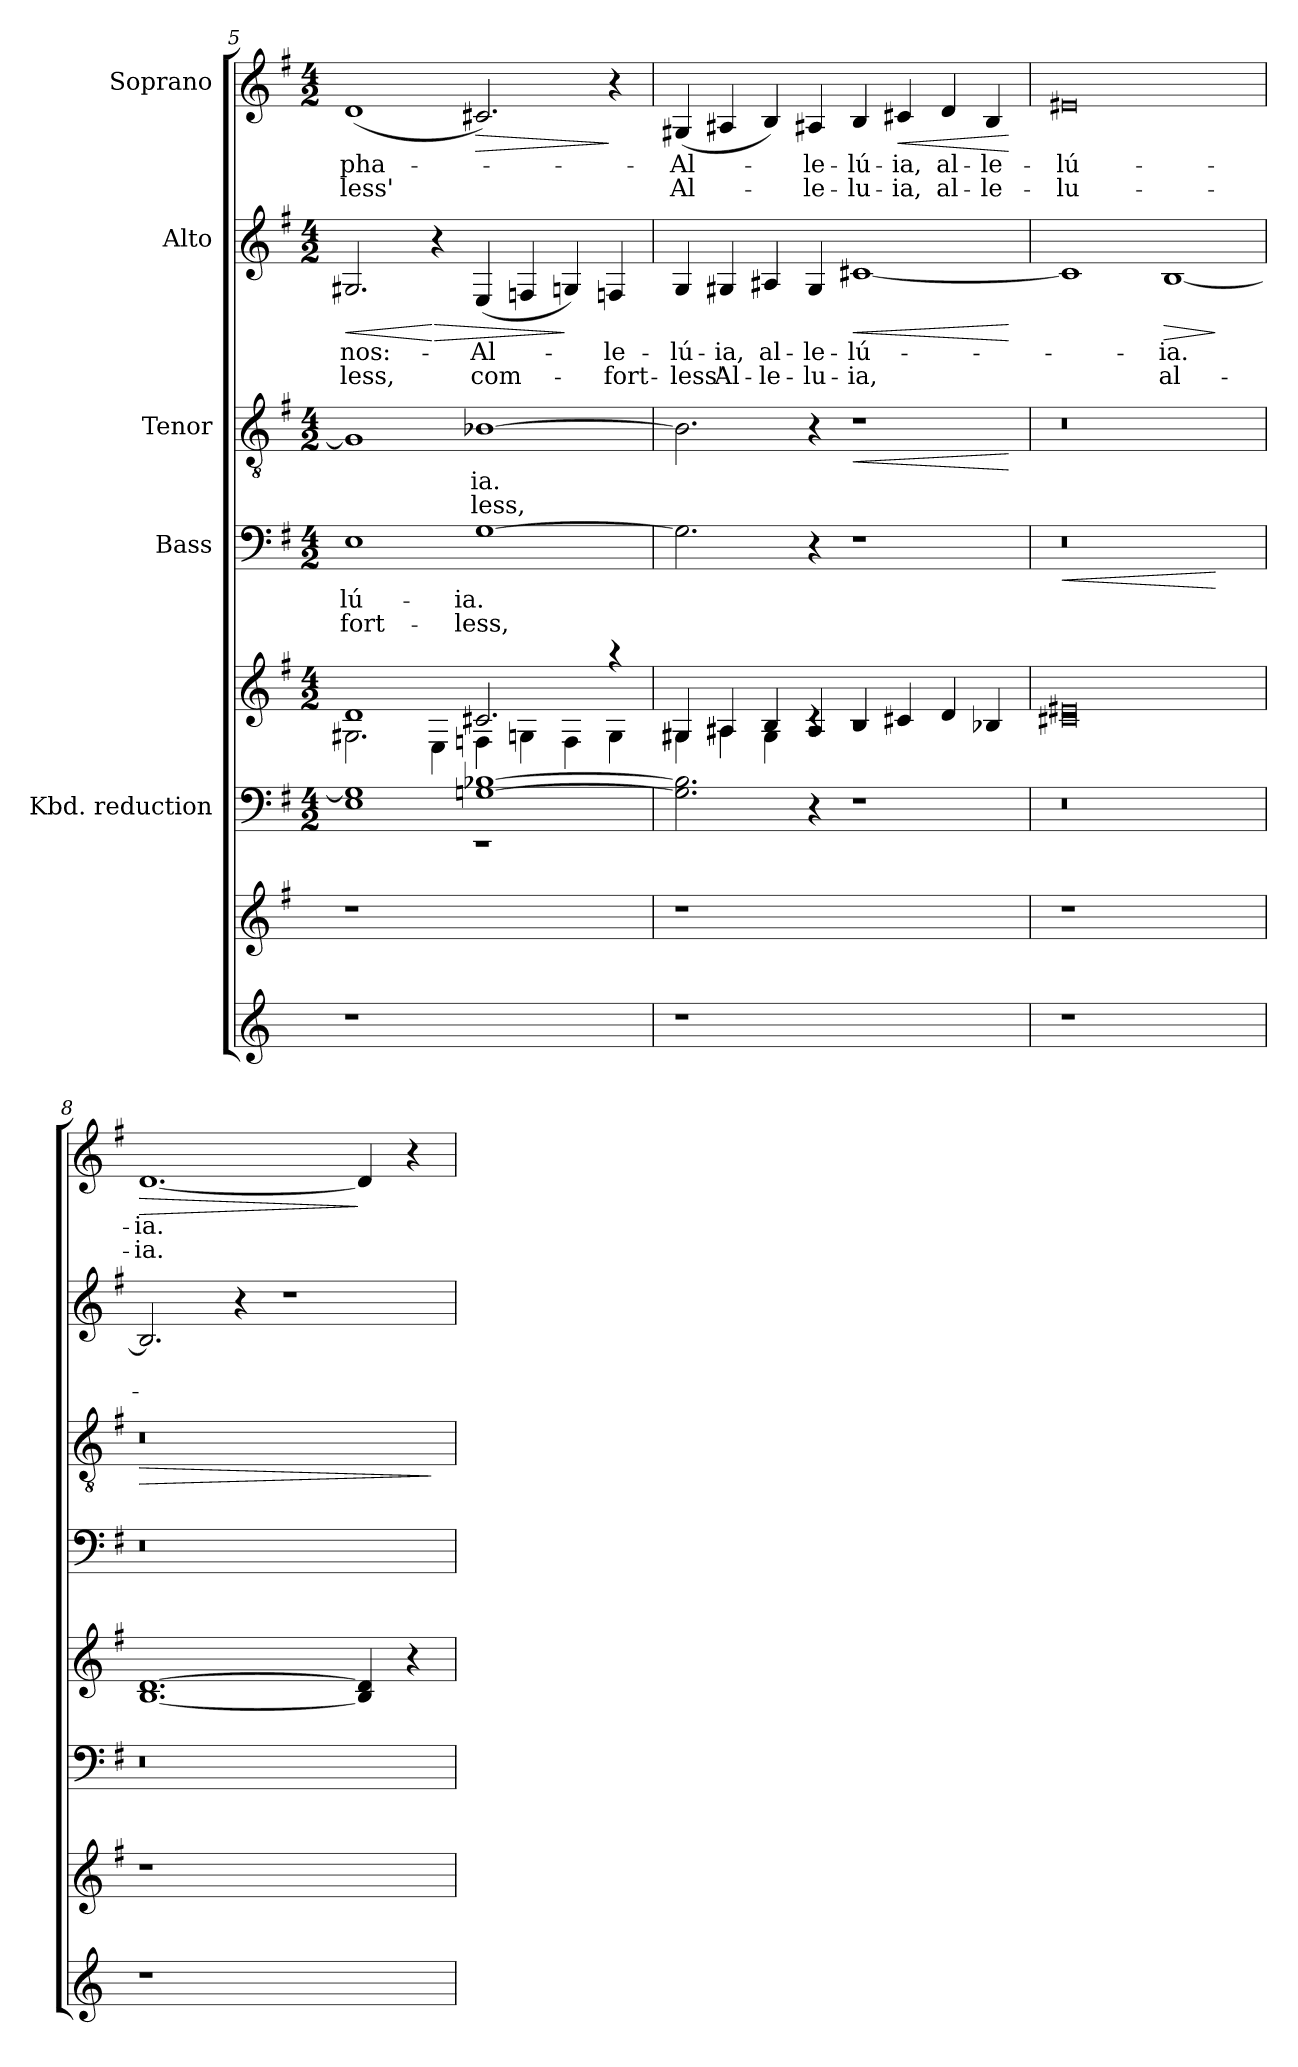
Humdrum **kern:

**kern	**kern	**kern	**kern	**kern	**text	**text	**dynam	**kern	**text	**text	**dynam	**kern	**text	**text	**dynam	**kern	**text	**text	**dynam
*part7	*part6	*part5	*part5	*part4	*part4	*part4	*part4	*part3	*part3	*part3	*part3	*part2	*part2	*part2	*part2	*part1	*part1	*part1	*part1
*staff8	*staff7	*staff6	*staff5	*staff4	*staff4	*staff4	*staff4	*staff3	*staff3	*staff3	*staff3	*staff2	*staff2	*staff2	*staff2	*staff1	*staff1	*staff1	*staff1
*	*	*I"Kbd. reduction	*	*I"Bass	*	*	*	*I"Tenor	*	*	*	*I"Alto	*	*	*	*I"Soprano	*	*	*
*clefG2	*clefG2	*clefF4	*clefG2	*clefF4	*	*	*	*clefGv2	*	*	*	*clefG2	*	*	*	*clefG2	*	*	*
*	*ITrd-3c-5	*ITrd-3c-5	*ITrd-3c-5	*ITrd-3c-5	*	*	*	*ITrd-3c-5	*	*	*	*ITrd-3c-5	*	*	*	*ITrd-3c-5	*	*	*
*k[]	*k[]	*k[]	*k[]	*k[]	*	*	*	*k[]	*	*	*	*k[]	*	*	*	*k[]	*	*	*
*C:	*C:	*C:	*C:	*C:	*	*	*	*C:	*	*	*	*C:	*	*	*	*C:	*	*	*
*	*	*M4/2	*M4/2	*M4/2	*	*	*	*M4/2	*	*	*	*M4/2	*	*	*	*M4/2	*	*	*
=5	=5	=5	=5	=5	=5	=5	=5	=5	=5	=5	=5	=5	=5	=5	=5	=5	=5	=5	=5
*	*	*^	*^	*	*	*	*	*	*	*	*	*	*	*	*	*	*	*	*
!	!	!	!	!	!	!	!LO:LY:b:rj	!LO:LY:b:rj	!	!	!	!	!	!	!LO:LY:b	!LO:LY:b	!LO:HP:b	!	!LO:LY:b	!LO:LY:b	!
1r	1r	1c#]	1A	1g	2.c#X\	1A	-lú-	-fort-	.	1c#]	.	.	.	2.c#X/	-nos:-	-less,	<	(<1g	-pha-	-less'	.
!	!	!	!	!	!	!	!	!	!	!	!	!	!	!	!	!	!LO:HP:n=1:b	!	!	!	!
.	.	.	.	.	4A\	.	.	.	.	.	.	.	.	4r	.	.	[ >	.	.	.	.
!	!	!	!	!	!	!	!LO:LY:b	!LO:LY:b	!	!	!LO:LY:b	!LO:LY:b	!	!	!LO:LY:b	!LO:LY:b	!	!	!	!	!LO:HP:b
1ryy	1ryy	[1cn [1e-X	1rEE	2.f#X/	4B-X\	[1c	-ia.	-less,	.	[1e-X	-ia.	-less,	.	(4A/	-Al-	com-	.	2.f#X/)	.	.	>
.	.	.	.	.	4cn\	.	.	.	.	.	.	.	.	4B-X/	.	.	.	.	.	.	.
.	.	.	.	.	4B-\	.	.	.	.	.	.	.	.	4cn/)	.	.	]	.	.	.	.
!	!	!	!	!	!	!	!	!	!	!	!	!	!	!	!LO:LY:b	!LO:LY:b	!	!	!	!	!
.	.	.	.	4raa	4c\	.	.	.	.	.	.	.	.	4B-X/	-le-	-fort-	.	4r	.	.	]
*	*	*v	*v	*	*	*	*	*	*	*	*	*	*	*	*	*	*	*	*	*	*
=6	=6	=6	=6	=6	=6	=6	=6	=6	=6	=6	=6	=6	=6	=6	=6	=6	=6	=6	=6	=6
!	!	!	!	!	!	!	!	!	!	!	!	!	!	!LO:LY:b	!LO:LY:b	!	!	!LO:LY:b	!LO:LY:b	!
1r	1r	2.c\] 2.e-\]	4c#X/	4c#\	2.c\]	.	.	.	2.e-\]	.	.	.	4c/	-lú-	-less'	.	(4c#X/	Al-	Al-	.
!	!	!	!	!	!	!	!	!	!	!	!	!	!	!LO:LY:b	!LO:LY:b	!	!	!	!	!
.	.	.	4d#X/	4d#\	.	.	.	.	.	.	.	.	4c#X/	-ia,	Al-	.	4d#X/	.	.	.
!	!	!	!	!	!	!	!	!	!	!	!	!	!	!LO:LY:b	!LO:LY:b	!	!	!	!	!
.	.	.	4e/	4c#\	.	.	.	.	.	.	.	.	4d#X/	al-	-le-	.	4e/)	.	.	.
!	!	!	!	!	!	!	!	!	!	!	!	!	!	!LO:LY:b	!LO:LY:b	!	!	!LO:LY:b	!LO:LY:b	!
.	.	4r	4d#/	4rc	4r	.	.	.	4r	.	.	.	4c#/	-le-	-lu-	.	4d#X/	-le-	-le-	.
!	!	!	!	!	!	!	!	!	!	!	!	!LO:HP:b	!	!LO:LY:b	!LO:LY:b	!LO:HP:b	!	!LO:LY:b	!LO:LY:b	!
1ryy	1ryy	1r	4e/	1rc	1r	.	.	.	1r	.	.	<	[1f#X	-lú-	-ia,	<	4e/	-lú-	-lu-	.
!	!	!	!	!	!	!	!	!	!	!	!	!	!	!	!	!	!	!LO:LY:b	!LO:LY:b	!LO:HP:b
.	.	.	4f#X/	.	.	.	.	.	.	.	.	.	.	.	.	.	4f#X/	-ia,	-ia,	<
!	!	!	!	!	!	!	!	!	!	!	!	!	!	!	!	!	!	!LO:LY:b	!LO:LY:b	!
.	.	.	4g/	.	.	.	.	.	.	.	.	.	.	.	.	.	4g/	al-	al-	.
!	!	!	!	!	!	!	!	!	!	!	!	!	!	!	!	!	!	!LO:LY:b	!LO:LY:b	!
.	.	.	4e-X/	.	.	.	.	.	.	.	.	.	.	.	.	.	4e/	-le-	-le-	.
*	*	*	*v	*v	*	*	*	*	*	*	*	*	*	*	*	*	*	*	*	*
.	.	.	.	.	.	.	.	.	.	.	[	.	.	.	[	.	.	.	[
=7	=7	=7	=7	=7	=7	=7	=7	=7	=7	=7	=7	=7	=7	=7	=7	=7	=7	=7	=7
!	!	!	!	!	!	!	!LO:HP:b	!	!	!	!	!	!	!	!	!	!	!	!
!	!	!	!	!	!	!	!LO:HP:n=1:b	!	!	!	!	!	!	!	!	!	!LO:LY:b	!LO:LY:b	!
1r	1r	0r	0f#X 0a#X	0r	.	.	< >	0r	.	.	.	1f#]	.	.	.	0a#X	-lú-	-lu-	.
!	!	!	!	!	!	!	!	!	!	!	!	!	!LO:LY:b	!LO:LY:b	!LO:HP:b	!	!	!	!
1ryy	1ryy	.	.	.	.	.	.	.	.	.	.	[1e	-ia.	al-	>	.	.	.	.
.	.	.	.	.	.	.	[	.	.	.	.	.	.	.	]	.	.	.	.
=8	=8	=8	=8	=8	=8	=8	=8	=8	=8	=8	=8	=8	=8	=8	=8	=8	=8	=8	=8
!	!	!	!	!	!	!	!	!	!	!	!LO:HP:b	!	!	!	!	!	!LO:LY:b	!LO:LY:b	!LO:HP:b
1r	1r	0r	[1.e [1.g	0r	.	.	.	0r	.	.	>	2.e/]	.	.	.	[1.g	-ia.	-ia.	>
.	.	.	.	.	.	.	.	.	.	.	.	4r	.	.	.	.	.	.	.
1ryy	1ryy	.	.	.	.	.	.	.	.	.	.	1r	.	.	.	.	.	.	.
.	.	.	4e/] 4g/]	.	.	.	.	.	.	.	.	.	.	.	.	4g/]	.	.	]
.	.	.	4r	.	.	.	.	.	.	.	.	.	.	.	.	4r	.	.	.
.	.	.	.	.	.	.	]	.	.	.	]	.	.	.	.	.	.	.	.
=	=	=	=	=	=	=	=	=	=	=	=	=	=	=	=	=	=	=	=
*-	*-	*-	*-	*-	*-	*-	*-	*-	*-	*-	*-	*-	*-	*-	*-	*-	*-	*-	*-
